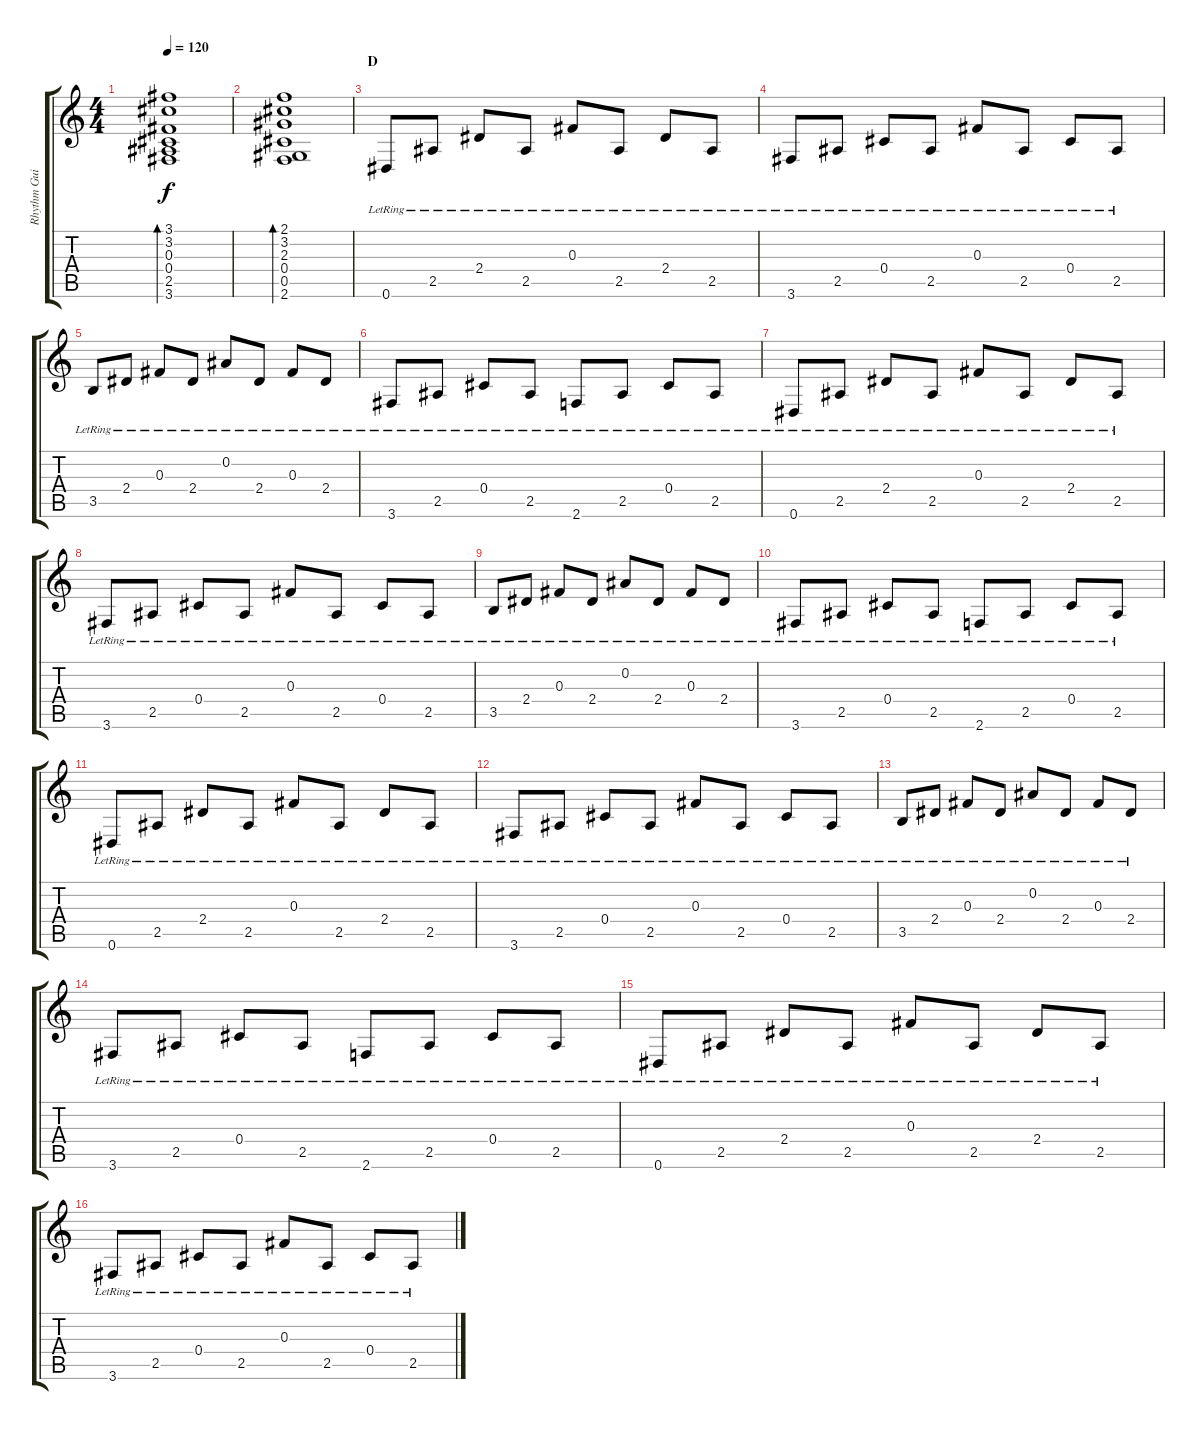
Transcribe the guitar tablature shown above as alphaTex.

\track ("Rhythm Guitar" "Rhythm Gui") {instrument acousticguitarnylon}
\staff {score tabs}
\tuning (Eb4 Bb3 Gb3 Db3 Ab2 Eb2) {hide}
\ts (4 4)
\tempo 120
\clef g2
\ks c
(3.1 3.2 0.3 0.4 2.5 3.6).1{bd 120 dy f} |
(2.1 3.2 2.3 0.4 0.5 2.6).1{bd 120} |
\section ("" "D")
0.6{lr}.8 2.5{lr}.8 2.4{lr}.8 2.5{lr}.8 0.3{lr}.8 2.5{lr}.8 2.4{lr}.8 2.5{lr}.8 |
3.6{lr}.8 2.5{lr}.8 0.4{lr}.8 2.5{lr}.8 0.3{lr}.8 2.5{lr}.8 0.4{lr}.8 2.5{lr}.8 |
3.5{lr}.8 2.4{lr}.8 0.3{lr}.8 2.4{lr}.8 0.2{lr}.8 2.4{lr}.8 0.3{lr}.8 2.4{lr}.8 |
3.6{lr}.8 2.5{lr}.8 0.4{lr}.8 2.5{lr}.8 2.6{lr}.8 2.5{lr}.8 0.4{lr}.8 2.5{lr}.8 |
0.6{lr}.8 2.5{lr}.8 2.4{lr}.8 2.5{lr}.8 0.3{lr}.8 2.5{lr}.8 2.4{lr}.8 2.5{lr}.8 |
3.6{lr}.8 2.5{lr}.8 0.4{lr}.8 2.5{lr}.8 0.3{lr}.8 2.5{lr}.8 0.4{lr}.8 2.5{lr}.8 |
3.5{lr}.8 2.4{lr}.8 0.3{lr}.8 2.4{lr}.8 0.2{lr}.8 2.4{lr}.8 0.3{lr}.8 2.4{lr}.8 |
3.6{lr}.8 2.5{lr}.8 0.4{lr}.8 2.5{lr}.8 2.6{lr}.8 2.5{lr}.8 0.4{lr}.8 2.5{lr}.8 |
0.6{lr}.8 2.5{lr}.8 2.4{lr}.8 2.5{lr}.8 0.3{lr}.8 2.5{lr}.8 2.4{lr}.8 2.5{lr}.8 |
3.6{lr}.8 2.5{lr}.8 0.4{lr}.8 2.5{lr}.8 0.3{lr}.8 2.5{lr}.8 0.4{lr}.8 2.5{lr}.8 |
3.5{lr}.8 2.4{lr}.8 0.3{lr}.8 2.4{lr}.8 0.2{lr}.8 2.4{lr}.8 0.3{lr}.8 2.4{lr}.8 |
3.6{lr}.8 2.5{lr}.8 0.4{lr}.8 2.5{lr}.8 2.6{lr}.8 2.5{lr}.8 0.4{lr}.8 2.5{lr}.8 |
0.6{lr}.8 2.5{lr}.8 2.4{lr}.8 2.5{lr}.8 0.3{lr}.8 2.5{lr}.8 2.4{lr}.8 2.5{lr}.8 |
3.6{lr}.8 2.5{lr}.8 0.4{lr}.8 2.5{lr}.8 0.3{lr}.8 2.5{lr}.8 0.4{lr}.8 2.5{lr}.8
